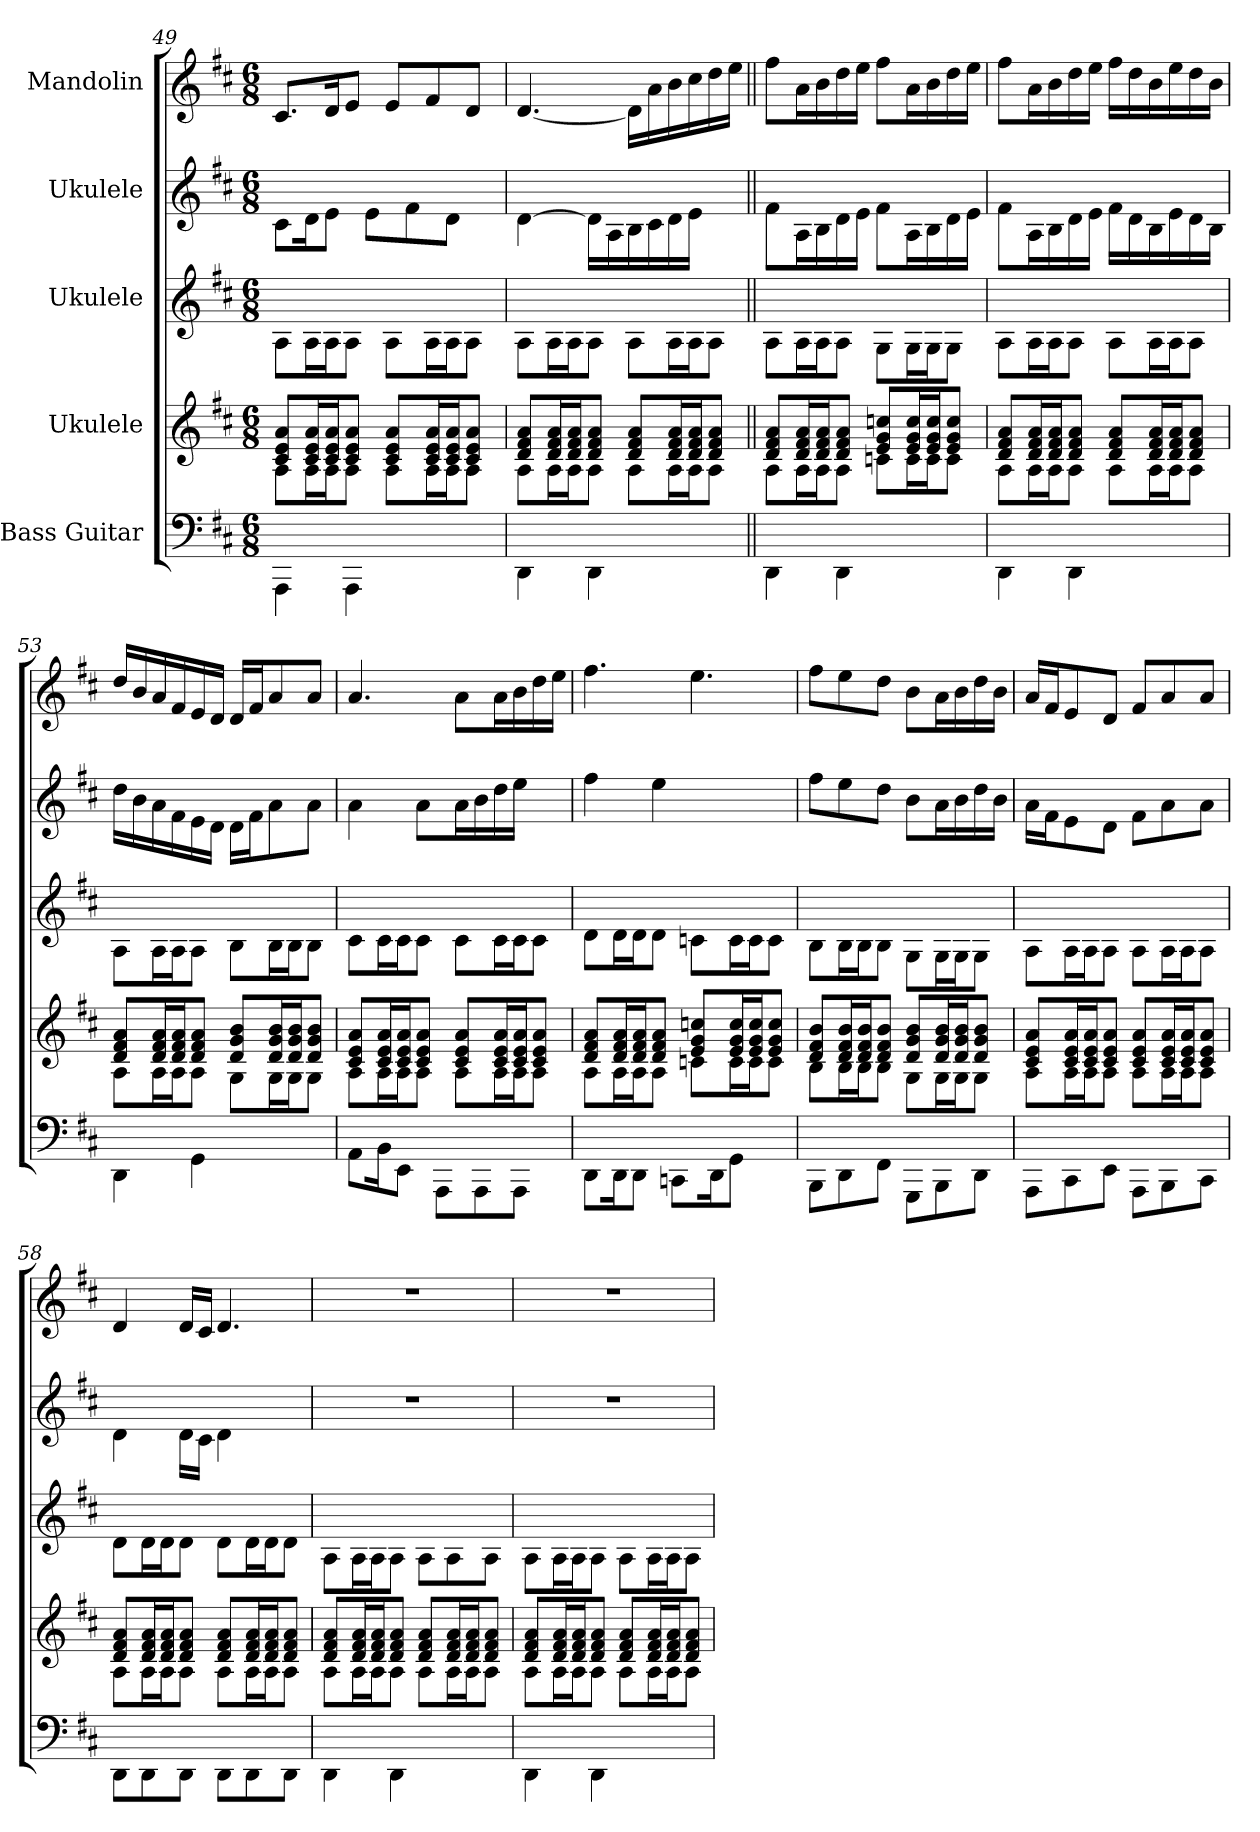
**kern	**kern	**kern	**kern	**kern
*part5	*part4	*part3	*part2	*part1
*staff5	*staff4	*staff3	*staff2	*staff1
*I"Bass Guitar	*I"Ukulele	*I"Ukulele	*I"Ukulele	*I"Mandolin
!!LO:LB:g=z
*	*	*	*	*clefG2
*k[f#c#]	*k[f#c#]	*k[f#c#]	*k[f#c#]	*k[f#c#]
*D:	*D:	*D:	*D:	*D:
*M6/8	*M6/8	*M6/8	*M6/8	*M6/8
=49	=49	=49	=49	=49
*	*^	*	*	*
4AAAi\	8c#/ 8e/ 8a/L	8A\L	8Aj\L	8c#Z\L	8.c#V/L
.	16c#/ 16e/ 16a/L	16A\L	16Aj\L	16dZ\K	.
.	16c#/ 16e/ 16a/J	16A\J	16Aj\J	8eZ\J	16dV/K
4AAAi\	8c#/ 8e/ 8a/J	8A\J	8Aj\J	.	8eV/J
.	.	.	.	8eZ\L	.
.	8c#/ 8e/ 8a/L	8A\L	8Aj\L	.	8eV/L
.	.	.	.	8f#Z\	.
4ryy	16c#/ 16e/ 16a/L	16A\L	16Aj\L	.	8f#V/
.	16c#/ 16e/ 16a/J	16A\J	16Aj\J	8dZ\J	.
.	8c#/ 8e/ 8a/J	8A\J	8Aj\J	.	8dV/J
.	.	.	.	16ryy	.
=50	=50	=50	=50	=50	=50
4DDi\	8d/ 8f#/ 8a/L	8A\L	8Aj\L	[4dZ\	[4.dV/
.	16d/ 16f#/ 16a/L	16A\L	16Aj\L	.	.
.	16d/ 16f#/ 16a/J	16A\J	16Aj\J	.	.
4DDi\	8d/ 8f#/ 8a/J	8A\J	8Aj\J	16dZ\LL]	.
.	.	.	.	16AZ\	.
.	8d/ 8f#/ 8a/L	8A\L	8Aj\L	16BZ\	16dV\LL]
.	.	.	.	16c#Z\	16aV\
4ryy	16d/ 16f#/ 16a/L	16A\L	16Aj\L	16dZ\	16bV\
.	16d/ 16f#/ 16a/J	16A\J	16Aj\J	16eZ\JJ	16cc#V\
.	8d/ 8f#/ 8a/J	8A\J	8Aj\J	8ryy	16ddV\
.	.	.	.	.	16eeV\JJ
=51||	=51||	=51||	=51||	=51||	=51||
4DDi\	8d/ 8f#/ 8a/L	8A\L	8Aj\L	8f#Z\L	8ff#V\L
.	16d/ 16f#/ 16a/L	16A\L	16Aj\L	16AZ\L	16aV\L
.	16d/ 16f#/ 16a/J	16A\J	16Aj\J	16BZ\	16bV\
4DDi\	8d/ 8f#/ 8a/J	8A\J	8Aj\J	16dZ\	16ddV\
.	.	.	.	16eZ\JJ	16eeV\JJ
.	8e/ 8g/ 8cc/L	8c\L	8Gj\L	8f#Z\L	8ff#V\L
4ryy	16e/ 16g/ 16cc/L	16c\L	16Gj\L	16AZ\L	16aV\L
.	16e/ 16g/ 16cc/J	16c\J	16Gj\J	16BZ\	16bV\
.	8e/ 8g/ 8cc/J	8c\J	8Gj\J	16dZ\	16ddV\
.	.	.	.	16eZ\JJ	16eeV\JJ
=52	=52	=52	=52	=52	=52
4DDi\	8d/ 8f#/ 8a/L	8A\L	8Aj\L	8f#Z\L	8ff#V\L
.	16d/ 16f#/ 16a/L	16A\L	16Aj\L	16AZ\L	16aV\L
.	16d/ 16f#/ 16a/J	16A\J	16Aj\J	16BZ\	16bV\
4DDi\	8d/ 8f#/ 8a/J	8A\J	8Aj\J	16dZ\	16ddV\
.	.	.	.	16eZ\JJ	16eeV\JJ
.	8d/ 8f#/ 8a/L	8A\L	8Aj\L	16f#Z\LL	16ff#V\LL
.	.	.	.	16dZ\	16ddV\
4ryy	16d/ 16f#/ 16a/L	16A\L	16Aj\L	16BZ\	16bV\
.	16d/ 16f#/ 16a/J	16A\J	16Aj\J	16eZ\	16eeV\
.	8d/ 8f#/ 8a/J	8A\J	8Aj\J	16dZ\	16ddV\
.	.	.	.	16BZ\JJ	16bV\JJ
!!LO:PB:g=z
=53	=53	=53	=53	=53	=53
4DDi\	8d/ 8f#/ 8a/L	8A\L	8Aj\L	16ddZ\LL	16ddV/LL
.	.	.	.	16bZ\	16bV/
.	16d/ 16f#/ 16a/L	16A\L	16Aj\L	16aZ\	16aV/
.	16d/ 16f#/ 16a/J	16A\J	16Aj\J	16f#Z\	16f#V/
4GGi\	8d/ 8f#/ 8a/J	8A\J	8Aj\J	16eZ\	16eV/
.	.	.	.	16dZ\JJ	16dV/JJ
.	8d/ 8g/ 8b/L	8G\L	8Bj\L	16dZ\LL	16dV/LL
.	.	.	.	16f#Z\J	16f#V/J
4ryy	16d/ 16g/ 16b/L	16G\L	16Bj\L	8aZ\	8aV/
.	16d/ 16g/ 16b/J	16G\J	16Bj\J	.	.
.	8d/ 8g/ 8b/J	8G\J	8Bj\J	8aZ\J	8aV/J
=54	=54	=54	=54	=54	=54
8AAi\L	8c#/ 8e/ 8a/L	8A\L	8c#j\L	4aZ\	4.aV/
16BBi\K	16c#/ 16e/ 16a/L	16A\L	16c#j\L	.	.
8EEi\J	16c#/ 16e/ 16a/J	16A\J	16c#j\J	.	.
.	8c#/ 8e/ 8a/J	8A\J	8c#j\J	8aZ\L	.
8AAAi\L	.	.	.	.	.
.	8c#/ 8e/ 8a/L	8A\L	8c#j\L	16aZ\L	8aV\L
8AAAi\	.	.	.	16bZ\	.
.	16c#/ 16e/ 16a/L	16A\L	16c#j\L	16ddZ\	16aV\L
8AAAi\J	16c#/ 16e/ 16a/J	16A\J	16c#j\J	16eeZ\JJ	16bV\
.	8c#/ 8e/ 8a/J	8A\J	8c#j\J	8ryy	16ddV\
16ryy	.	.	.	.	16eeV\JJ
=55	=55	=55	=55	=55	=55
8DDi\L	8d/ 8f#/ 8a/L	8A\L	8dj\L	4ff#Z\	4.ff#V\
16DDi\K	16d/ 16f#/ 16a/L	16A\L	16dj\L	.	.
8DDi\J	16d/ 16f#/ 16a/J	16A\J	16dj\J	.	.
.	8d/ 8f#/ 8a/J	8A\J	8dj\J	4eeZ\	.
8CCi\L	.	.	.	.	.
.	8e/ 8g/ 8cc/L	8c\L	8cj\L	.	4.eeV\
16DDi\K	.	.	.	.	.
8GGi\J	16e/ 16g/ 16cc/L	16c\L	16cj\L	4ryy	.
.	16e/ 16g/ 16cc/J	16c\J	16cj\J	.	.
8ryy	8e/ 8g/ 8cc/J	8c\J	8cj\J	.	.
=56	=56	=56	=56	=56	=56
8BBBi\L	8d/ 8f#/ 8b/L	8B\L	8Bj\L	8ff#Z\L	8ff#V\L
8DDi\	16d/ 16f#/ 16b/L	16B\L	16Bj\L	8eeZ\	8eeV\
.	16d/ 16f#/ 16b/J	16B\J	16Bj\J	.	.
8FF#i\J	8d/ 8f#/ 8b/J	8B\J	8Bj\J	8ddZ\J	8ddV\J
8GGGi\L	8d/ 8g/ 8b/L	8G\L	8Gj\L	8bZ\L	8bV\L
8BBBi\	16d/ 16g/ 16b/L	16G\L	16Gj\L	16aZ\L	16aV\L
.	16d/ 16g/ 16b/J	16G\J	16Gj\J	16bZ\	16bV\
8DDi\J	8d/ 8g/ 8b/J	8G\J	8Gj\J	16ddZ\	16ddV\
.	.	.	.	16bZ\JJ	16bV\JJ
!!LO:LB:g=z
=57	=57	=57	=57	=57	=57
8AAAi\L	8c#/ 8e/ 8a/L	8A\L	8Aj\L	16aZ\LL	16aV/LL
.	.	.	.	16f#Z\J	16f#V/J
8CC#i\	16c#/ 16e/ 16a/L	16A\L	16Aj\L	8eZ\	8eV/
.	16c#/ 16e/ 16a/J	16A\J	16Aj\J	.	.
8EEi\J	8c#/ 8e/ 8a/J	8A\J	8Aj\J	8dZ\J	8dV/J
8AAAi\L	8c#/ 8e/ 8a/L	8A\L	8Aj\L	8f#Z\L	8f#V/L
8BBBi\	16c#/ 16e/ 16a/L	16A\L	16Aj\L	8aZ\	8aV/
.	16c#/ 16e/ 16a/J	16A\J	16Aj\J	.	.
8CC#i\J	8c#/ 8e/ 8a/J	8A\J	8Aj\J	8aZ\J	8aV/J
=58	=58	=58	=58	=58	=58
8DDi\L	8d/ 8f#/ 8a/L	8A\L	8dj\L	4dZ\	4dV/
8DDi\	16d/ 16f#/ 16a/L	16A\L	16dj\L	.	.
.	16d/ 16f#/ 16a/J	16A\J	16dj\J	.	.
8DDi\J	8d/ 8f#/ 8a/J	8A\J	8dj\J	16dZ\LL	16dV/LL
.	.	.	.	16c#Z\JJ	16c#V/JJ
8DDi\L	8d/ 8f#/ 8a/L	8A\L	8dj\L	4dZ\	4.dV/
8DDi\	16d/ 16f#/ 16a/L	16A\L	16dj\L	.	.
.	16d/ 16f#/ 16a/J	16A\J	16dj\J	.	.
8DDi\J	8d/ 8f#/ 8a/J	8A\J	8dj\J	8ryy	.
=59	=59	=59	=59	=59	=59
4DDi\	8d/ 8f#/ 8a/L	8A\L	8Aj\L	2.r	2.r
.	16d/ 16f#/ 16a/L	16A\L	16Aj\L	.	.
.	16d/ 16f#/ 16a/J	16A\J	16Aj\J	.	.
4DDi\	8d/ 8f#/ 8a/J	8A\J	8Aj\J	.	.
.	8d/ 8f#/ 8a/L	8A\L	8Aj\L	.	.
4ryy	16d/ 16f#/ 16a/L	16A\L	8Aj\	.	.
.	16d/ 16f#/ 16a/J	16A\J	.	.	.
.	8d/ 8f#/ 8a/J	8A\J	8Aj\J	.	.
=60	=60	=60	=60	=60	=60
4DDi\	8d/ 8f#/ 8a/L	8A\L	8Aj\L	2.r	2.r
.	16d/ 16f#/ 16a/L	16A\L	16Aj\L	.	.
.	16d/ 16f#/ 16a/J	16A\J	16Aj\J	.	.
4DDi\	8d/ 8f#/ 8a/J	8A\J	8Aj\J	.	.
.	8d/ 8f#/ 8a/L	8A\L	8Aj\L	.	.
4ryy	16d/ 16f#/ 16a/L	16A\L	16Aj\L	.	.
.	16d/ 16f#/ 16a/J	16A\J	16Aj\J	.	.
.	8d/ 8f#/ 8a/J	8A\J	8Aj\J	.	.
*	*v	*v	*	*	*
=	=	=	=	=
*-	*-	*-	*-	*-
